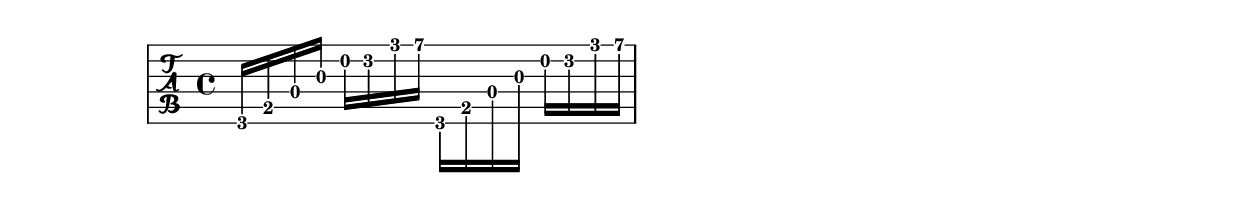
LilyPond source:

% DO NOT EDIT this file manually; it is automatically
% generated from Documentation/snippets/new
% Make any changes in Documentation/snippets/new/
% and then run scripts/auxiliar/makelsr.py
%
% This file is in the public domain.
%% Note: this file works from version 2.14.0
\version "2.14.0"

\header {
%% Translation of GIT committish: 615cbf212fdaf0b220b3330da417d0c3602494f2
  texidoces = "
La dirección de las plicas se contola de la misma forma en la
tablatura que en la notación tradicional. Las barras se pueden
poner horizontales, como se muestra en este ejemplo.

"
  doctitlees = "Comportamiento de las plicas y las barras de corchea en tablaturas"


%% Translation of GIT committish: 0a868be38a775ecb1ef935b079000cebbc64de40
  texidocde = "
Die Richtung von Hälsen wird in Tabulaturen genauso wie in normaler Notation
eingestellt.  Balken können horizontal eingestellt werden, wie das Beispiel
zeigt.

"
  doctitlede = "Hals- und Balkenverhalten in einer Tabulatur"

%% Translation of GIT committish: 718fa63a806b2ae307f320e250bc83236e9cd136

  texidocfr = "
La direction des hampes se gère dans les tablatures tout comme en
notation traditionnelle.  Les ligatures peuvent être mises à l'horizontale
comme le montre cet exemple.

"
  doctitlefr = "Hampes et ligatures en mode tablature"


  lsrtags = "fretted-strings"
  texidoc = "
The direction of stems is controlled the same way in tablature as in
traditional notation.  Beams can be made horizontal, as shown in this
example.
"
  doctitle = "Stem and beam behavior in tablature"
} % begin verbatim


\new TabStaff {
  \relative c {
    \tabFullNotation
    g16 b d g b d g b
    \stemDown
    \override Beam #'concaveness = #10000
    g,,16 b d g b d g b
  }
}
